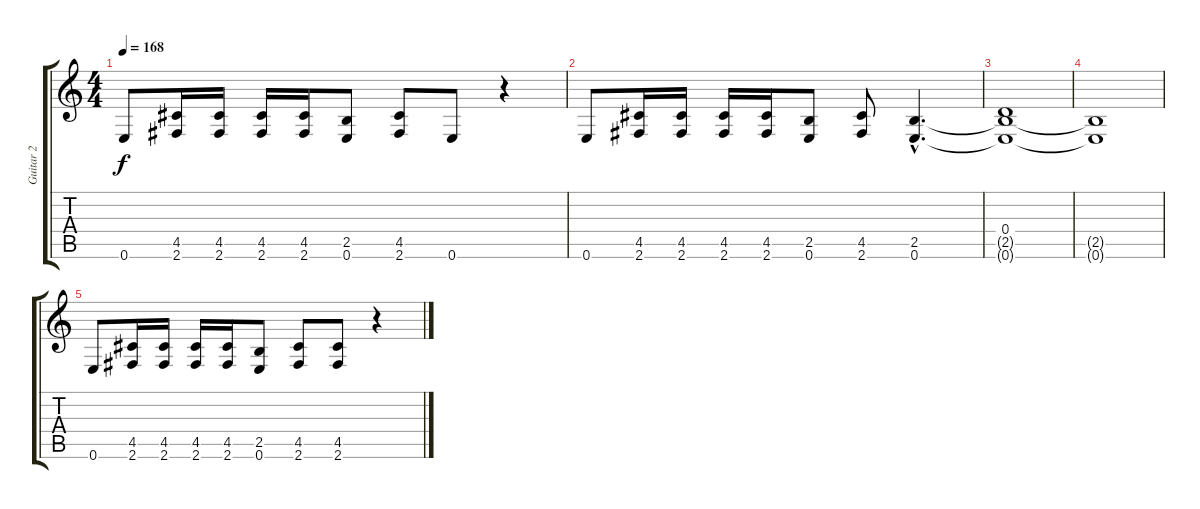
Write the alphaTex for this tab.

\track ("Guitar 2" "Guitar 2") {instrument overdrivenguitar}
\staff {score tabs}
\tuning (E4 B3 G3 D3 A2 E2) {hide}
\ts (4 4)
\tempo 168
\clef g2
\ks c
0.6.8{dy f} (4.5 2.6).16 (4.5 2.6).16 (4.5 2.6).16 (4.5 2.6).16 (2.5 0.6).8 (4.5 2.6).8 0.6.8 r.4 |
0.6.8 (4.5 2.6).16 (4.5 2.6).16 (4.5 2.6).16 (4.5 2.6).16 (2.5 0.6).8 (4.5 2.6).8 (2.5{hac} 0.6{hac}).4{d} |
(0.4 2.5{t} 0.6{t}).1 |
(2.5{t} 0.6{t}).1 |
0.6.8 (4.5 2.6).16 (4.5 2.6).16 (4.5 2.6).16 (4.5 2.6).16 (2.5 0.6).8 (4.5 2.6).8 (4.5 2.6).8 r.4
